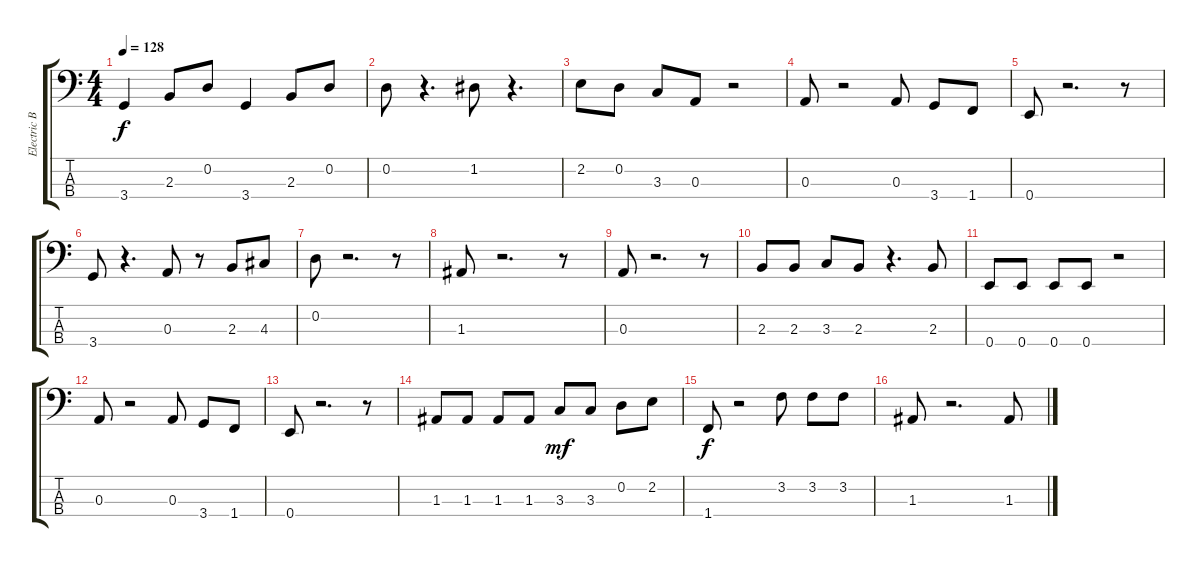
\track ("Electric Bass (finge" "Electric B") {instrument electricbassfinger}
\staff {score tabs}
\tuning (G2 D2 A1 E1) {hide}
\ts (4 4)
\tempo 128
\clef f4
\ks c
3.4.4{dy f} 2.3.8 0.2.8 3.4.4 2.3.8 0.2.8 |
0.2.8 r.4{d} 1.2.8 r.4{d} |
2.2.8 0.2.8 3.3.8 0.3.8 r.2 |
0.3.8 r.2 0.3.8 3.4.8 1.4.8 |
0.4.8 r.2{d} r.8 |
3.4.8 r.4{d} 0.3.8 r.8 2.3.8 4.3.8 |
0.2.8 r.2{d} r.8 |
1.3.8 r.2{d} r.8 |
0.3.8 r.2{d} r.8 |
2.3.8 2.3.8 3.3.8 2.3.8 r.4{d} 2.3.8 |
0.4.8 0.4.8 0.4.8 0.4.8 r.2 |
0.3.8 r.2 0.3.8 3.4.8 1.4.8 |
0.4.8 r.2{d} r.8 |
1.3.8 1.3.8 1.3.8 1.3.8 3.3.8{dy mf} 3.3.8 0.2.8 2.2.8 |
1.4.8{dy f} r.2 3.2.8 3.2.8 3.2.8 |
1.3.8 r.2{d} 1.3.8
